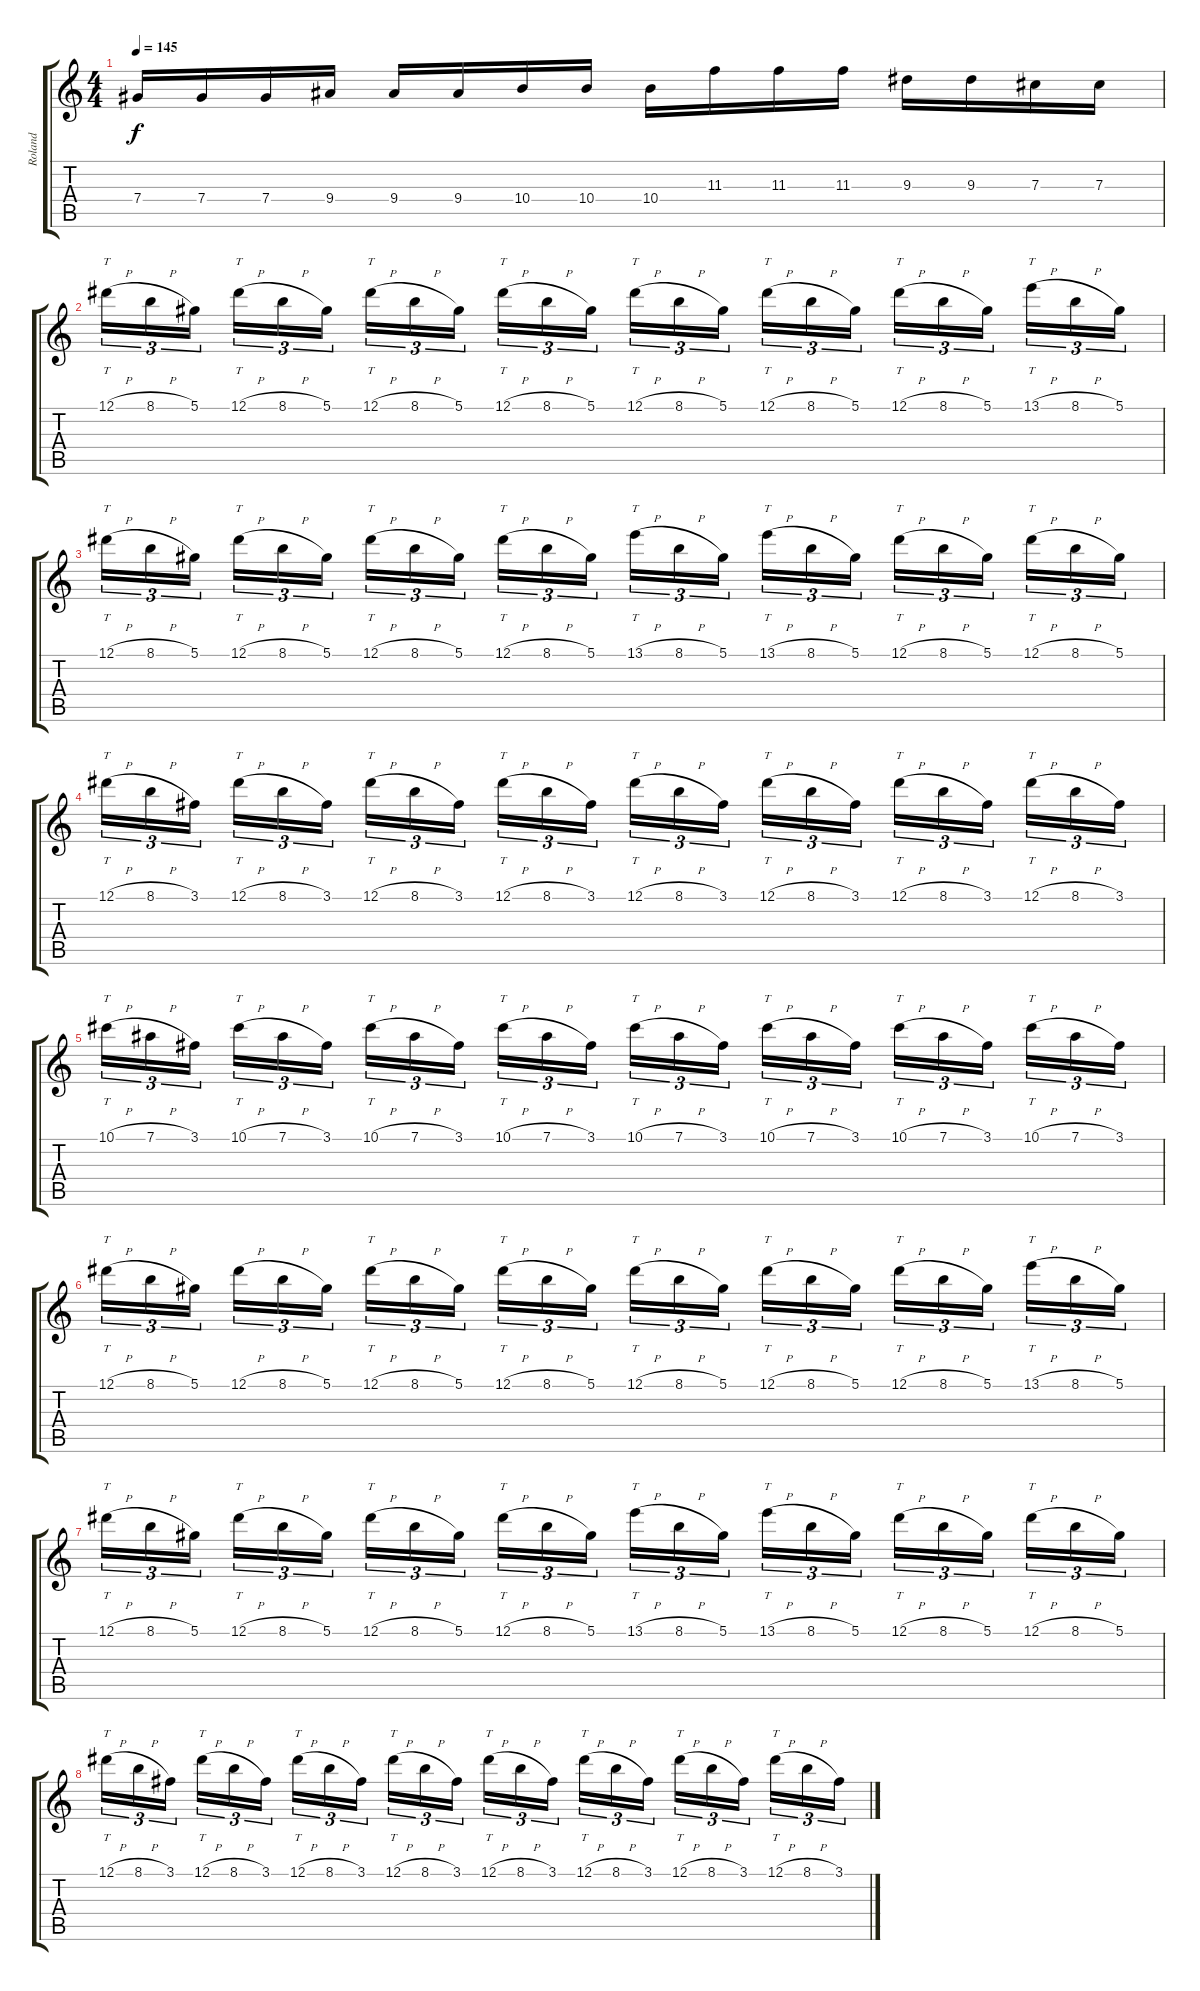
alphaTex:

\track ("Roland" "Roland") {instrument overdrivenguitar}
\staff {score tabs}
\tuning (Eb4 Bb3 Gb3 Db3 Ab2 Eb2) {hide}
\ts (4 4)
\tempo 145
\clef g2
\ks c
7.4.16{dy f} 7.4.16 7.4.16 9.4.16 9.4.16 9.4.16 10.4.16 10.4.16 10.4.16 11.3.16 11.3.16 11.3.16 9.3.16 9.3.16 7.3.16 7.3.16 |
12.1{h}.16{tt tu (3 2)} 8.1{h}.16{tu (3 2)} 5.1.16{tu (3 2)} 12.1{h}.16{tt tu (3 2)} 8.1{h}.16{tu (3 2)} 5.1.16{tu (3 2)} 12.1{h}.16{tt tu (3 2)} 8.1{h}.16{tu (3 2)} 5.1.16{tu (3 2)} 12.1{h}.16{tt tu (3 2)} 8.1{h}.16{tu (3 2)} 5.1.16{tu (3 2)} 12.1{h}.16{tt tu (3 2)} 8.1{h}.16{tu (3 2)} 5.1.16{tu (3 2)} 12.1{h}.16{tt tu (3 2)} 8.1{h}.16{tu (3 2)} 5.1.16{tu (3 2)} 12.1{h}.16{tt tu (3 2)} 8.1{h}.16{tu (3 2)} 5.1.16{tu (3 2)} 13.1{h}.16{tt tu (3 2)} 8.1{h}.16{tu (3 2)} 5.1.16{tu (3 2)} |
12.1{h}.16{tt tu (3 2)} 8.1{h}.16{tu (3 2)} 5.1.16{tu (3 2)} 12.1{h}.16{tt tu (3 2)} 8.1{h}.16{tu (3 2)} 5.1.16{tu (3 2)} 12.1{h}.16{tt tu (3 2)} 8.1{h}.16{tu (3 2)} 5.1.16{tu (3 2)} 12.1{h}.16{tt tu (3 2)} 8.1{h}.16{tu (3 2)} 5.1.16{tu (3 2)} 13.1{h}.16{tt tu (3 2)} 8.1{h}.16{tu (3 2)} 5.1.16{tu (3 2)} 13.1{h}.16{tt tu (3 2)} 8.1{h}.16{tu (3 2)} 5.1.16{tu (3 2)} 12.1{h}.16{tt tu (3 2)} 8.1{h}.16{tu (3 2)} 5.1.16{tu (3 2)} 12.1{h}.16{tt tu (3 2)} 8.1{h}.16{tu (3 2)} 5.1.16{tu (3 2)} |
12.1{h}.16{tt tu (3 2)} 8.1{h}.16{tu (3 2)} 3.1.16{tu (3 2)} 12.1{h}.16{tt tu (3 2)} 8.1{h}.16{tu (3 2)} 3.1.16{tu (3 2)} 12.1{h}.16{tt tu (3 2)} 8.1{h}.16{tu (3 2)} 3.1.16{tu (3 2)} 12.1{h}.16{tt tu (3 2)} 8.1{h}.16{tu (3 2)} 3.1.16{tu (3 2)} 12.1{h}.16{tt tu (3 2)} 8.1{h}.16{tu (3 2)} 3.1.16{tu (3 2)} 12.1{h}.16{tt tu (3 2)} 8.1{h}.16{tu (3 2)} 3.1.16{tu (3 2)} 12.1{h}.16{tt tu (3 2)} 8.1{h}.16{tu (3 2)} 3.1.16{tu (3 2)} 12.1{h}.16{tt tu (3 2)} 8.1{h}.16{tu (3 2)} 3.1.16{tu (3 2)} |
10.1{h}.16{tt tu (3 2)} 7.1{h}.16{tu (3 2)} 3.1.16{tu (3 2)} 10.1{h}.16{tt tu (3 2)} 7.1{h}.16{tu (3 2)} 3.1.16{tu (3 2)} 10.1{h}.16{tt tu (3 2)} 7.1{h}.16{tu (3 2)} 3.1.16{tu (3 2)} 10.1{h}.16{tt tu (3 2)} 7.1{h}.16{tu (3 2)} 3.1.16{tu (3 2)} 10.1{h}.16{tt tu (3 2)} 7.1{h}.16{tu (3 2)} 3.1.16{tu (3 2)} 10.1{h}.16{tt tu (3 2)} 7.1{h}.16{tu (3 2)} 3.1.16{tu (3 2)} 10.1{h}.16{tt tu (3 2)} 7.1{h}.16{tu (3 2)} 3.1.16{tu (3 2)} 10.1{h}.16{tt tu (3 2)} 7.1{h}.16{tu (3 2)} 3.1.16{tu (3 2)} |
12.1{h}.16{tt tu (3 2)} 8.1{h}.16{tu (3 2)} 5.1.16{tu (3 2)} 12.1{h}.16{tu (3 2)} 8.1{h}.16{tu (3 2)} 5.1.16{tu (3 2)} 12.1{h}.16{tt tu (3 2)} 8.1{h}.16{tu (3 2)} 5.1.16{tu (3 2)} 12.1{h}.16{tt tu (3 2)} 8.1{h}.16{tu (3 2)} 5.1.16{tu (3 2)} 12.1{h}.16{tt tu (3 2)} 8.1{h}.16{tu (3 2)} 5.1.16{tu (3 2)} 12.1{h}.16{tt tu (3 2)} 8.1{h}.16{tu (3 2)} 5.1.16{tu (3 2)} 12.1{h}.16{tt tu (3 2)} 8.1{h}.16{tu (3 2)} 5.1.16{tu (3 2)} 13.1{h}.16{tt tu (3 2)} 8.1{h}.16{tu (3 2)} 5.1.16{tu (3 2)} |
12.1{h}.16{tt tu (3 2)} 8.1{h}.16{tu (3 2)} 5.1.16{tu (3 2)} 12.1{h}.16{tt tu (3 2)} 8.1{h}.16{tu (3 2)} 5.1.16{tu (3 2)} 12.1{h}.16{tt tu (3 2)} 8.1{h}.16{tu (3 2)} 5.1.16{tu (3 2)} 12.1{h}.16{tt tu (3 2)} 8.1{h}.16{tu (3 2)} 5.1.16{tu (3 2)} 13.1{h}.16{tt tu (3 2)} 8.1{h}.16{tu (3 2)} 5.1.16{tu (3 2)} 13.1{h}.16{tt tu (3 2)} 8.1{h}.16{tu (3 2)} 5.1.16{tu (3 2)} 12.1{h}.16{tt tu (3 2)} 8.1{h}.16{tu (3 2)} 5.1.16{tu (3 2)} 12.1{h}.16{tt tu (3 2)} 8.1{h}.16{tu (3 2)} 5.1.16{tu (3 2)} |
12.1{h}.16{tt tu (3 2)} 8.1{h}.16{tu (3 2)} 3.1.16{tu (3 2)} 12.1{h}.16{tt tu (3 2)} 8.1{h}.16{tu (3 2)} 3.1.16{tu (3 2)} 12.1{h}.16{tt tu (3 2)} 8.1{h}.16{tu (3 2)} 3.1.16{tu (3 2)} 12.1{h}.16{tt tu (3 2)} 8.1{h}.16{tu (3 2)} 3.1.16{tu (3 2)} 12.1{h}.16{tt tu (3 2)} 8.1{h}.16{tu (3 2)} 3.1.16{tu (3 2)} 12.1{h}.16{tt tu (3 2)} 8.1{h}.16{tu (3 2)} 3.1.16{tu (3 2)} 12.1{h}.16{tt tu (3 2)} 8.1{h}.16{tu (3 2)} 3.1.16{tu (3 2)} 12.1{h}.16{tt tu (3 2)} 8.1{h}.16{tu (3 2)} 3.1.16{tu (3 2)}
